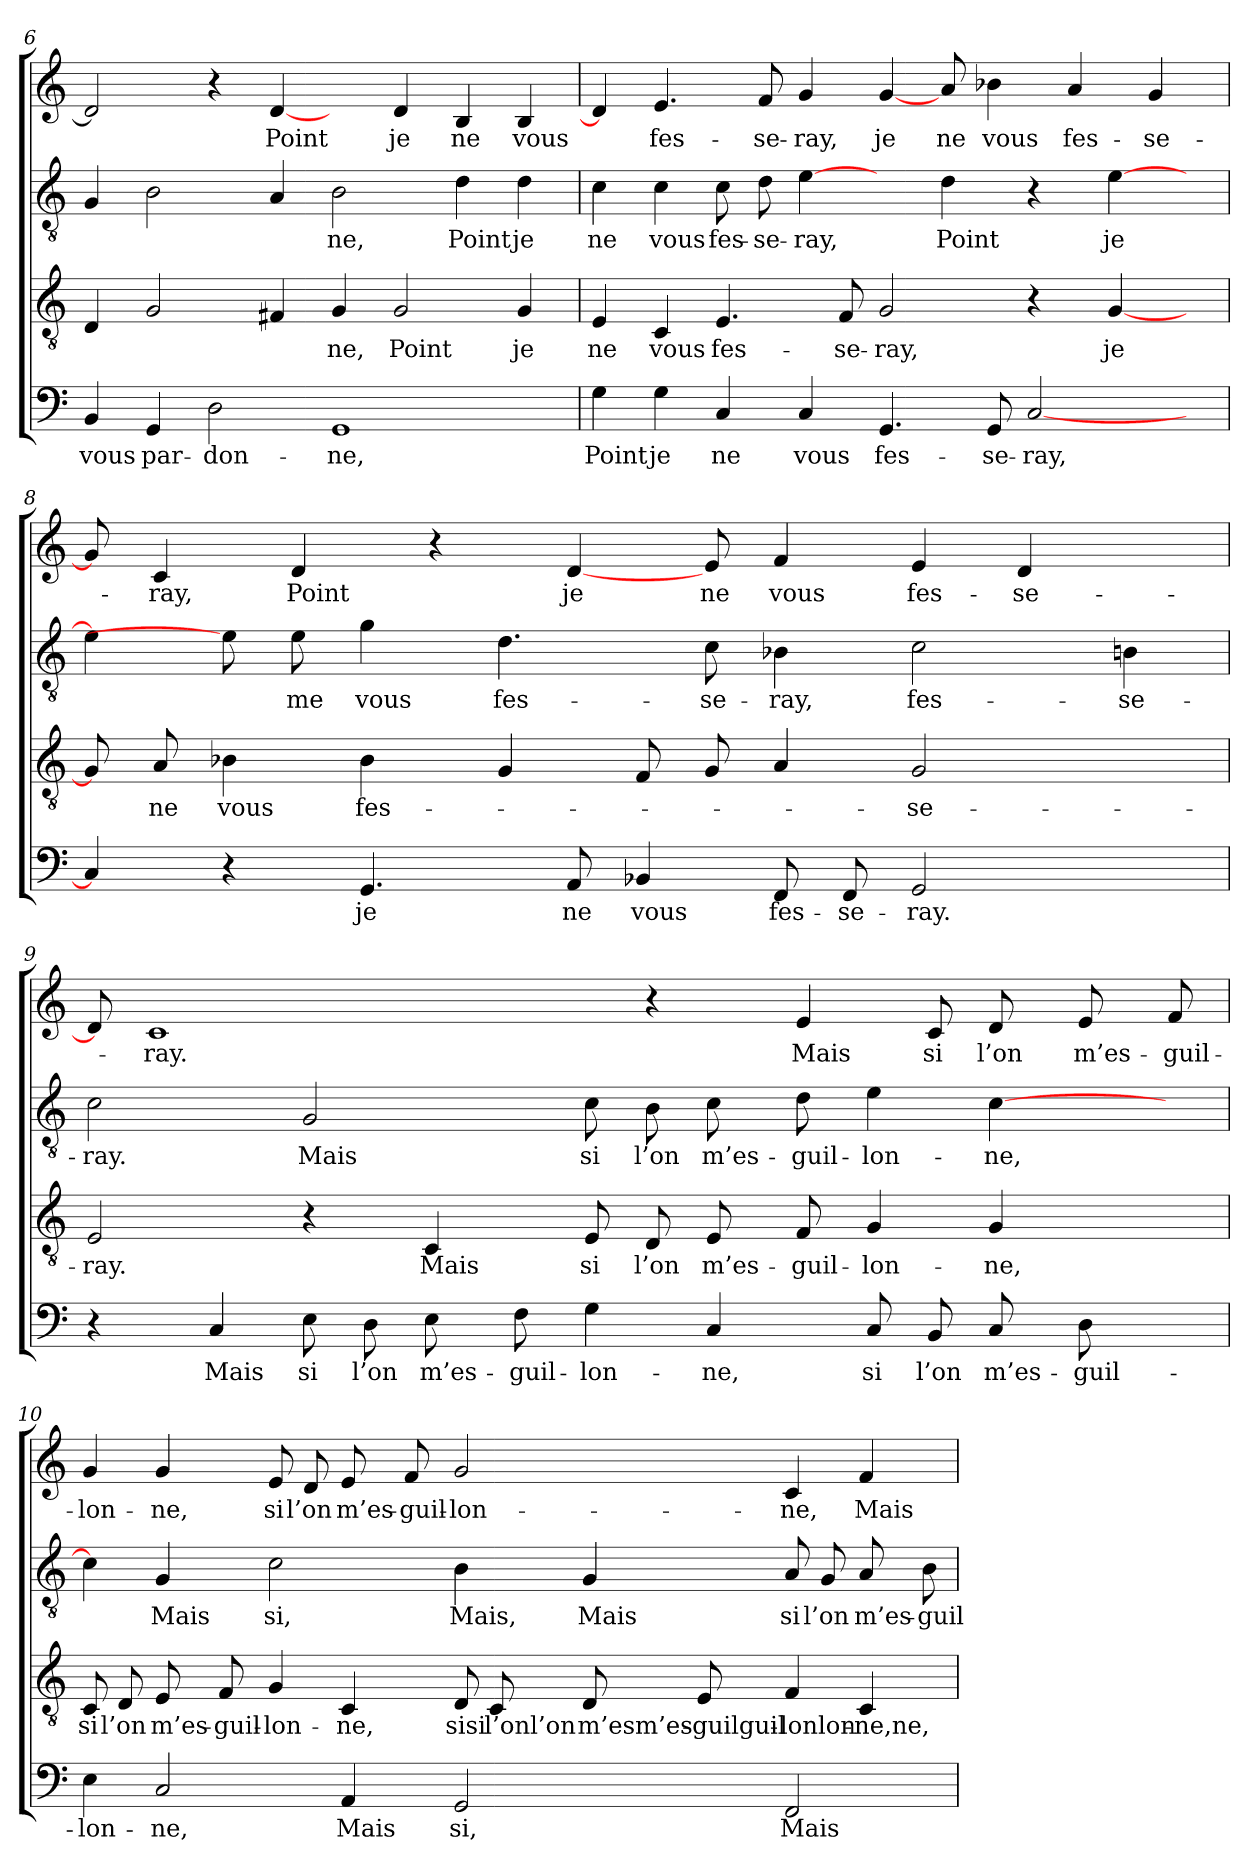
**kern	**text	**kern	**text	**kern	**text	**kern	**text
*part4	*part4	*part3	*part3	*part2	*part2	*part1	*part1
*staff4	*staff4	*staff3	*staff3	*staff2	*staff2	*staff1	*staff1
*clefF4	*	*clefGv2	*	*clefGv2	*	*clefG2	*
*k[]	*	*k[]	*	*k[]	*	*k[]	*
=6	=6	=6	=6	=6	=6	=6	=6
4BB	vous	4D	.	4G	.	2d]	.
4GG	par-	2G	.	2B	.	.	.
2D	-don-	.	.	.	.	4r	.
.	.	4F#X	.	4A	.	[4d	Point
1GG	-ne,	4G	-ne,	2B	-ne,	4ryy	.
.	.	2G	Point	.	.	4d	je
.	.	.	.	4d	Point	4B	ne
.	.	4G	je	4d	je	4B	vous
!!LO:LB:g=z
=7	=7	=7	=7	=7	=7	=7	=7
4G	Point	4E	ne	4c	ne	4d]	.
4G	je	4C	vous	4c	vous	4.e	fes-
4C	ne	4.E	fes-	8c	fes-	.	.
.	.	.	.	8d	-se-	8f	-se-
4C	vous	.	.	[4e	-ray,	4g	-ray,
.	.	8F	-se-	.	.	.	.
4.GG	fes-	2G	-ray,	4ryy	.	[4g	je
.	.	.	.	4d	Point	8a	ne
8GG	-se-	.	.	.	.	4b-X	vous
[2C	-ray,	4r	.	4r	.	.	.
.	.	.	.	.	.	4a	fes-
.	.	[4G	je	[4e	je	.	.
.	.	.	.	.	.	4g	-se-
8ryy	.	8ryy	.	8ryy	.	.	.
=8	=8	=8	=8	=8	=8	=8	=8
4C]	.	8G]	.	4e]	.	8g]	.
.	.	8A	ne	.	.	4c	-ray,
4r	.	4B-X	vous	8e]	.	.	.
.	.	.	.	8e	me	4d	Point
4.GG	je	4B-	fes-	4g	vous	.	.
.	.	.	.	.	.	4r	.
.	.	4G	.	4.d	fes-	.	.
8AA	ne	.	.	.	.	[4d	je
4BB-X	vous	8F	.	.	.	.	.
.	.	8G	.	8c	-se-	8e	ne
8FF	fes-	4A	.	4B-X	-ray,	4f	vous
8FF	-se-	.	.	.	.	.	.
2GG	-ray.	2G	-se-	2c	fes-	4e	fes-
.	.	.	.	.	.	4d	-se-
4ryy	.	4ryy	.	4Bn	-se-	4ryy	.
=9	=9	=9	=9	=9	=9	=9	=9
4r	.	2E	-ray.	2c	-ray.	8d]	.
.	.	.	.	.	.	1c	-ray.
4C	Mais	.	.	.	.	.	.
8E	si	4r	.	2G	Mais	.	.
8D	l’on	.	.	.	.	.	.
8E	m’es-	4C	Mais	.	.	.	.
8F	-guil-	.	.	.	.	.	.
4G	-lon-	8E	si	8c	si	.	.
.	.	8D	l’on	8B	l’on	4r	.
4C	-ne,	8E	m’es-	8c	m’es-	.	.
.	.	8F	-guil-	8d	-guil-	4e	Mais
8C	si	4G	-lon-	4e	-lon-	.	.
8BB	l’on	.	.	.	.	8c	si
8C	m’es-	4G	-ne,	[4c	-ne,	8d	l’on
8D	-guil-	.	.	.	.	8e	m’es-
8ryy	.	8ryy	.	8ryy	.	8f	-guil-
!!LO:PB:g=z
=10	=10	=10	=10	=10	=10	=10	=10
4E	-lon-	8C	si	4c]	.	4g	-lon-
.	.	8D	l’on	.	.	.	.
2C	-ne,	8E	m’es-	4G	Mais	4g	-ne,
.	.	8F	-guil-	.	.	.	.
.	.	4G	-lon-	2c	si,	8e	si
.	.	.	.	.	.	8d	l’on
4AA	Mais	4C	-ne,	.	.	8e	m’es-
.	.	.	.	.	.	8f	-guil-
2GG	si,	8D	sisi	4B	Mais,	2g	-lon-
.	.	8C	l’onl’on	.	.	.	.
.	.	8D	m’esm’es-	4G	Mais	.	.
.	.	8E	-guilguil-	.	.	.	.
2FF	Mais	4F	-lonlon-	8A	si	4c	-ne,
.	.	.	.	8G	l’on	.	.
.	.	4C	-ne,ne,	8A	m’es-	4f	Mais
.	.	.	.	8B	-guil-	.	.
=	=	=	=	=	=	=	=
*-	*-	*-	*-	*-	*-	*-	*-
